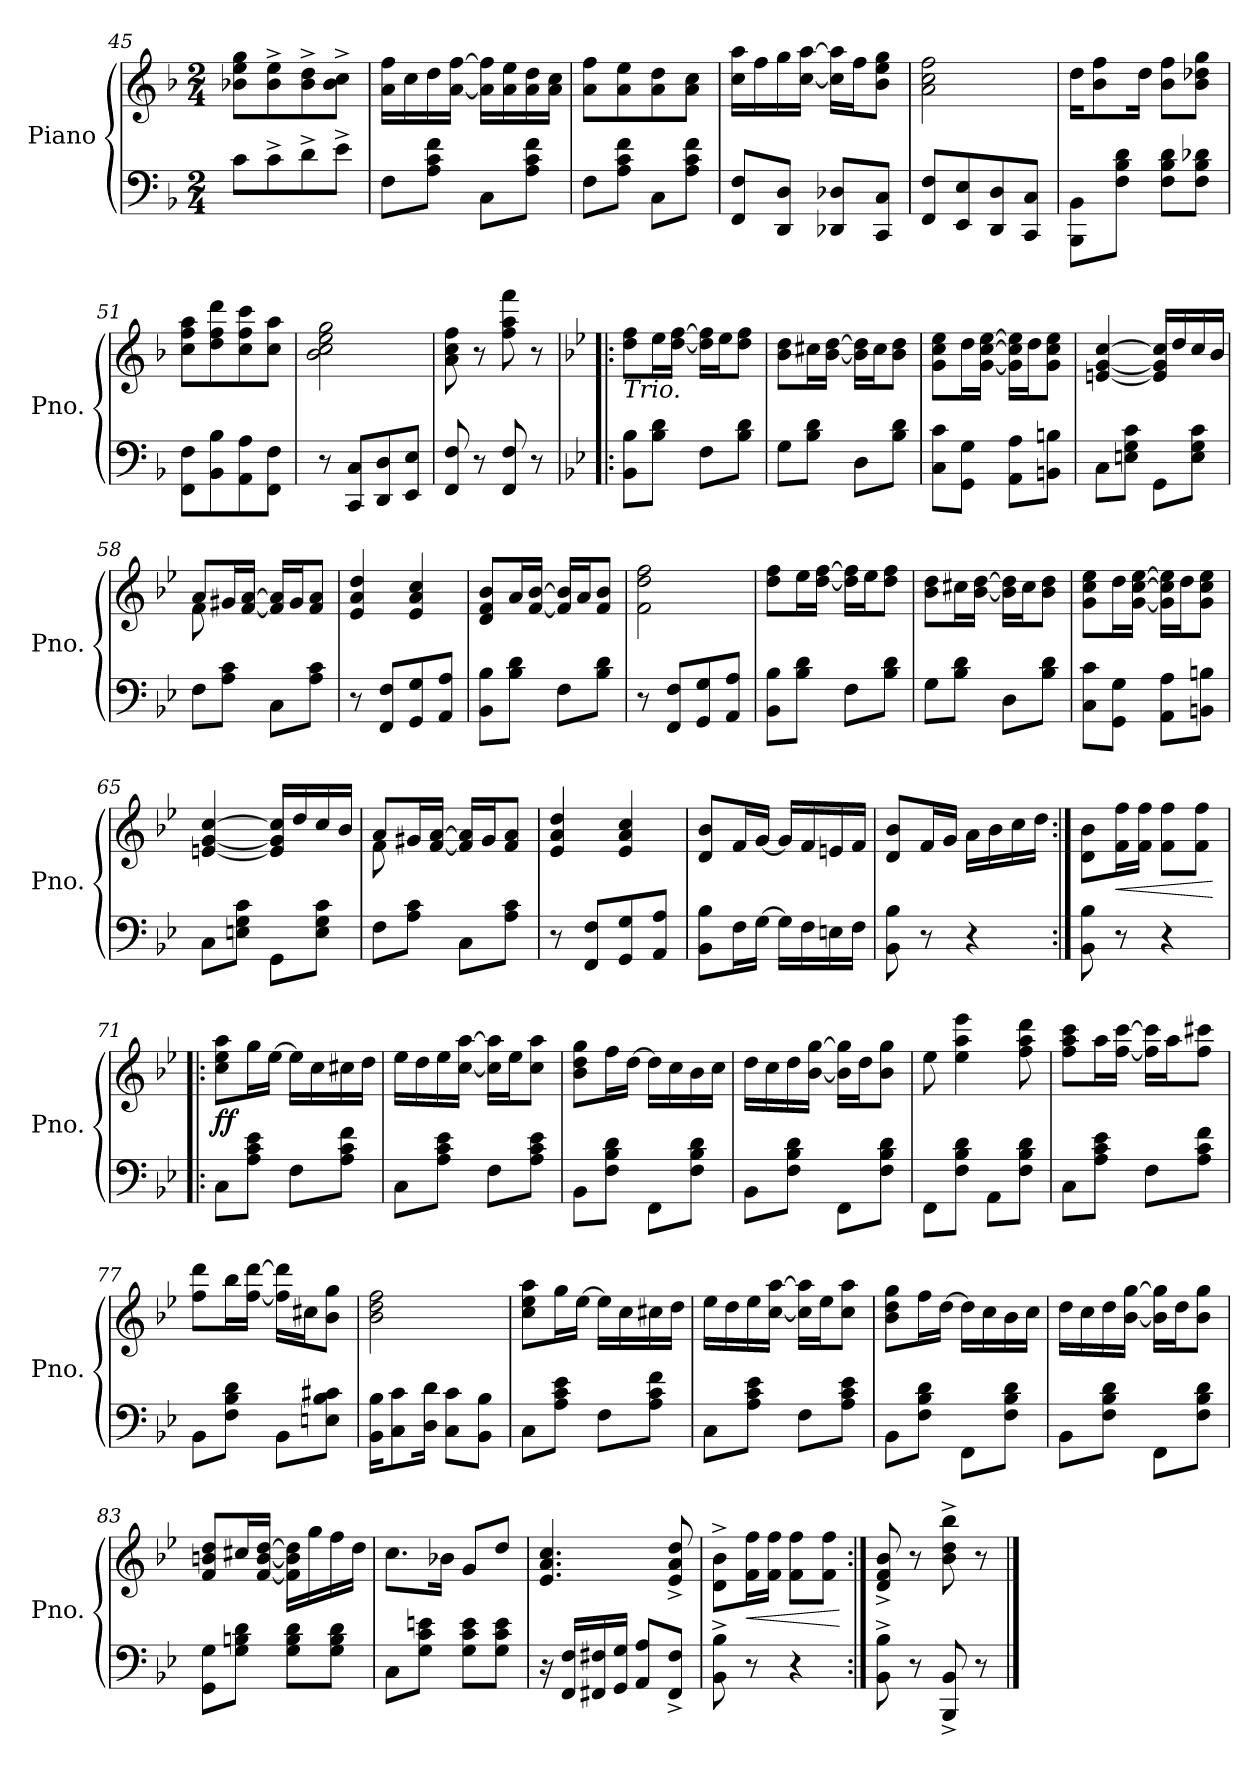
**kern	**kern	**dynam
*part1	*part1	*part1
*staff2	*staff1	*staff1/2
*I"Piano	*	*
*I'Pno.	*	*
*clefF4	*clefG2	*
*k[b-]	*k[b-]	*
*M2/4	*M2/4	*
=45	=45	=45
8c\L	8b-X\ 8ee\ 8gg\L	.
8c^\	8b-\^ 8ee\^	.
8d^\	8b-\^ 8dd\^	.
8e^\J	8b-\^ 8cc\^J	.
=46	=46	=46
8F\L	16a\ 16ff\LL	.
.	16cc\	.
8A\ 8c\ 8f\J	16dd\	.
.	[16a\ [16ff\JJ	.
8C\L	16a\] 16ff\]LL	.
.	16a\ 16ee\	.
8A\ 8c\ 8f\J	16a\ 16dd\	.
.	16a\ 16cc\JJ	.
!!LO:PB:g=z
=47	=47	=47
8F\L	8a\ 8ff\L	.
8A\ 8c\ 8f\J	8a\ 8ee\	.
8C\L	8a\ 8dd\	.
8A\ 8c\ 8f\J	8a\ 8cc\J	.
=48	=48	=48
8FF/ 8F/L	16cc\ 16aa\LL	.
.	16ff\	.
8DD/ 8D/J	16gg\	.
.	[16cc\ [16aa\JJ	.
8DD-X/ 8D-X/L	16cc\] 16aa\]LL	.
.	16ff\J	.
8CC/ 8C/J	8b-\ 8ee\ 8gg\J	.
=49	=49	=49
8FF/ 8F/L	2a\ 2cc\ 2ff\	.
8EE/ 8E/	.	.
8DD/ 8D/	.	.
8CC/ 8C/J	.	.
=50	=50	=50
8BBB-\ 8BB-\L	16dd\KL	.
.	8b-\ 8ff\	.
8F\ 8B-\ 8d\J	.	.
.	16dd\Jk	.
8F\ 8B-\ 8d\L	8b-\ 8ff\L	.
8F\ 8B-\ 8d-X\J	8b-\ 8dd-X\ 8gg\J	.
=51	=51	=51
8FF\ 8F\L	8cc\ 8ff\ 8aa\L	.
8BB-\ 8B-\	8dd\ 8ff\ 8ddd\	.
8AA\ 8A\	8cc\ 8ff\ 8ccc\	.
8FF\ 8F\J	8cc\ 8aa\J	.
=52	=52	=52
8r	2b-\ 2cc\ 2ee\ 2gg\	.
8CC/ 8C/L	.	.
8DD/ 8D/	.	.
8EE/ 8E/J	.	.
=53	=53	=53
8FF/ 8F/	8a\ 8cc\ 8ff\	.
8r	8r	.
8FF/ 8F/	8ff\ 8aa\ 8fff\	.
8r	8r	.
!!LO:LB:g=z
=54!|:	=54!|:	=54!|:
*k[b-e-]	*k[b-e-]	*
!	!LO:TX:b:i:t=Trio.	!
8BB-\ 8B-\L	8dd\ 8ff\L	.
8B-\ 8d\J	16ee-\L	.
.	[16dd\ [16ff\JJ	.
8F\L	16dd\] 16ff\]LL	.
.	16ee-\J	.
8B-\ 8d\J	8dd\ 8ff\J	.
=55	=55	=55
8G\L	8b-\ 8dd\L	.
8B-\ 8d\J	16cc#X\L	.
.	[16b-\ [16dd\JJ	.
8D\L	16b-\] 16dd\]LL	.
.	16cc#\J	.
8B-\ 8d\J	8b-\ 8dd\J	.
=56	=56	=56
8C\ 8c\L	8g\ 8cc\ 8ee-\L	.
8GG\ 8G\J	16dd\L	.
.	[16g\ [16cc\ [16ee-\JJ	.
8AA\ 8A\L	16g\] 16cc\] 16ee-\]LL	.
.	16dd\J	.
8BBn\ 8Bn\J	8g\ 8cc\ 8ee-\J	.
=57	=57	=57
8C\L	[4en/ [4g/ [4cc/	.
8En\ 8G\ 8c\J	.	.
8GG\L	16e/] 16g/] 16cc/]LL	.
.	16dd/	.
8E\ 8G\ 8c\J	16cc/	.
.	16b-/JJ	.
=58	=58	=58
*	*^	*
8F\L	8a/L	8f\	.
8A\ 8c\J	16g#X/L	4.ryy	.
.	[16f/ [16a/JJ	.	.
8C\L	16f/] 16a/]LL	.	.
.	16g#/J	.	.
8A\ 8c\J	8f/ 8a/J	.	.
*	*v	*v	*
!!LO:LB:g=z
=59	=59	=59
8r	4e-/ 4a/ 4dd/	.
8FF/ 8F/L	.	.
8GG/ 8G/	4e-/ 4a/ 4cc/	.
8AA/ 8A/J	.	.
=60	=60	=60
8BB-\ 8B-\L	8d/ 8f/ 8b-/L	.
8B-\ 8d\J	16a/L	.
.	[16f/ [16b-/JJ	.
8F\L	16f/] 16b-/]LL	.
.	16a/J	.
8B-\ 8d\J	8f/ 8b-/J	.
=61	=61	=61
8r	2f\ 2dd\ 2ff\	.
8FF/ 8F/L	.	.
8GG/ 8G/	.	.
8AA/ 8A/J	.	.
=62	=62	=62
8BB-\ 8B-\L	8dd\ 8ff\L	.
8B-\ 8d\J	16ee-\L	.
.	[16dd\ [16ff\JJ	.
8F\L	16dd\] 16ff\]LL	.
.	16ee-\J	.
8B-\ 8d\J	8dd\ 8ff\J	.
=63	=63	=63
8G\L	8b-\ 8dd\L	.
8B-\ 8d\J	16cc#X\L	.
.	[16b-\ [16dd\JJ	.
8D\L	16b-\] 16dd\]LL	.
.	16cc#\J	.
8B-\ 8d\J	8b-\ 8dd\J	.
=64	=64	=64
8C\ 8c\L	8g\ 8cc\ 8ee-\L	.
8GG\ 8G\J	16dd\L	.
.	[16g\ [16cc\ [16ee-\JJ	.
8AA\ 8A\L	16g\] 16cc\] 16ee-\]LL	.
.	16dd\J	.
8BBn\ 8Bn\J	8g\ 8cc\ 8ee-\J	.
!!LO:LB:g=z
=65	=65	=65
8C\L	[4en/ [4g/ [4cc/	.
8En\ 8G\ 8c\J	.	.
8GG\L	16e/] 16g/] 16cc/]LL	.
.	16dd/	.
8E\ 8G\ 8c\J	16cc/	.
.	16b-/JJ	.
=66	=66	=66
*	*^	*
8F\L	8a/L	8f\	.
8A\ 8c\J	16g#X/L	4.ryy	.
.	[16f/ [16a/JJ	.	.
8C\L	16f/] 16a/]LL	.	.
.	16g#/J	.	.
8A\ 8c\J	8f/ 8a/J	.	.
*	*v	*v	*
=67	=67	=67
8r	4e-/ 4a/ 4dd/	.
8FF/ 8F/L	.	.
8GG/ 8G/	4e-/ 4a/ 4cc/	.
8AA/ 8A/J	.	.
=68	=68	=68
8BB-\ 8B-\L	8d/ 8b-/L	.
16F\L	16f/L	.
[16G\JJ	[16g/JJ	.
16G\LL]	16g/LL]	.
16F\	16f/	.
16En\	16en/	.
16F\JJ	16f/JJ	.
=69	=69	=69
8BB-\ 8B-\	8d/ 8b-/L	.
8r	16f/L	.
.	16g/JJ	.
4r	16a\LL	.
.	16b-\	.
.	16cc\	.
.	16dd\JJ	.
=70:|!	=70:|!	=70:|!
8BB-\ 8B-\	8d\ 8b-\L	.
!	!	!LO:HP:b
8r	16f\ 16ff\L	<
.	16f\ 16ff\JJ	.
4r	8f\ 8ff\L	.
.	8f\ 8ff\J	.
.	.	[
!!LO:LB:g=z
=71!|:	=71!|:	=71!|:
!	!	!LO:DY:b
8C\L	8cc\ 8ee-\ 8aa\L	ff
8A\ 8c\ 8e-\J	16gg\L	.
.	[16ee-\JJ	.
8F\L	16ee-\LL]	.
.	16cc\	.
8A\ 8c\ 8f\J	16cc#X\	.
.	16dd\JJ	.
=72	=72	=72
8C\L	16ee-\LL	.
.	16dd\	.
8A\ 8c\ 8e-\J	16ee-\	.
.	[16cc\ [16aa\JJ	.
8F\L	16cc\] 16aa\]LL	.
.	16ee-\J	.
8A\ 8c\ 8e-\J	8cc\ 8aa\J	.
=73	=73	=73
8BB-\L	8b-\ 8dd\ 8gg\L	.
8F\ 8B-\ 8d\J	16ff\L	.
.	[16dd\JJ	.
8FF\L	16dd\LL]	.
.	16cc\	.
8F\ 8B-\ 8d\J	16b-\	.
.	16cc\JJ	.
=74	=74	=74
8BB-\L	16dd\LL	.
.	16cc\	.
8F\ 8B-\ 8d\J	16dd\	.
.	[16b-\ [16gg\JJ	.
8FF\L	16b-\] 16gg\]LL	.
.	16dd\J	.
8F\ 8B-\ 8d\J	8b-\ 8gg\J	.
=75	=75	=75
8FF\L	8ee-\	.
8F\ 8B-\ 8d\J	4ee-\ 4aa\ 4eee-\	.
8AA\L	.	.
8F\ 8B-\ 8d\J	8ff\ 8aa\ 8ddd\	.
=76	=76	=76
8C\L	8ff\ 8aa\ 8ccc\L	.
8A\ 8c\ 8e-\J	16aa\L	.
.	[16ff\ [16ccc\JJ	.
8F\L	16ff\] 16ccc\]LL	.
.	16aa\J	.
8A\ 8c\ 8f\J	8ff\ 8ccc#X\J	.
!!LO:PB:g=z
=77	=77	=77
8BB-\L	8ff\ 8ddd\L	.
8F\ 8B-\ 8d\J	16bb-\L	.
.	[16ff\ [16ddd\JJ	.
8BB-\L	16ff\] 16ddd\]LL	.
.	16cc#X\J	.
8En\ 8B-\ 8c#X\J	8b-\ 8gg\J	.
=78	=78	=78
16BB-\ 16B-\KL	2b-\ 2dd\ 2ff\	.
8C\ 8c\	.	.
16D\ 16d\Jk	.	.
8C\ 8c\L	.	.
8BB-\ 8B-\J	.	.
=79	=79	=79
8C\L	8cc\ 8ee-\ 8aa\L	.
8A\ 8c\ 8e-\J	16gg\L	.
.	[16ee-\JJ	.
8F\L	16ee-\LL]	.
.	16cc\	.
8A\ 8c\ 8f\J	16cc#X\	.
.	16dd\JJ	.
!!LO:LB:g=z
=80	=80	=80
8C\L	16ee-\LL	.
.	16dd\	.
8A\ 8c\ 8e-\J	16ee-\	.
.	[16cc\ [16aa\JJ	.
8F\L	16cc\] 16aa\]LL	.
.	16ee-\J	.
8A\ 8c\ 8e-\J	8cc\ 8aa\J	.
=81	=81	=81
8BB-\L	8b-\ 8dd\ 8gg\L	.
8F\ 8B-\ 8d\J	16ff\L	.
.	[16dd\JJ	.
8FF\L	16dd\LL]	.
.	16cc\	.
8F\ 8B-\ 8d\J	16b-\	.
.	16cc\JJ	.
=82	=82	=82
8BB-\L	16dd\LL	.
.	16cc\	.
8F\ 8B-\ 8d\J	16dd\	.
.	[16b-\ [16gg\JJ	.
8FF\L	16b-\] 16gg\]LL	.
.	16dd\J	.
8F\ 8B-\ 8d\J	8b-\ 8gg\J	.
=83	=83	=83
8GG\ 8G\L	8f/ 8bn/ 8dd/L	.
8G\ 8Bn\ 8d\J	16cc#X/L	.
.	[16f/ [16b/ [16dd/JJ	.
8G\ 8B\ 8d\L	16f\] 16b\] 16dd\]LL	.
.	16gg\	.
8G\ 8B\ 8d\J	16ff\	.
.	16dd\JJ	.
!!LO:LB:g=z
=84	=84	=84
8C\L	8.cc\L	.
8G\ 8c\ 8en\J	.	.
.	16b-X\Jk	.
8G\ 8c\ 8e\L	8g/L	.
8G\ 8c\ 8e\J	8dd/J	.
=85	=85	=85
16r	4.e-/ 4.a/ 4.cc/	.
16FF/ 16F/LL	.	.
16FF#X/ 16F#X/	.	.
16GG/ 16G/JJ	.	.
8AA/ 8A/L	.	.
8FF#/^ 8F#/^J	8e-/^ 8a/^ 8dd/^	.
=86	=86	=86
8BB-\^ 8B-\^	8d\^ 8b-\^L	.
!	!	!LO:HP:b
8r	16f\ 16ff\L	<
.	16f\ 16ff\JJ	.
4r	8f\ 8ff\L	.
.	8f\ 8ff\J	.
.	.	[
=87:|!	=87:|!	=87:|!
8BB-\^ 8B-\^	8d/^ 8f/^ 8b-/^	.
8r	8r	.
8BBB-/^ 8BB-/^	8b-\^ 8dd\^ 8bb-\^	.
8r	8r	.
==	==	==
*-	*-	*-
